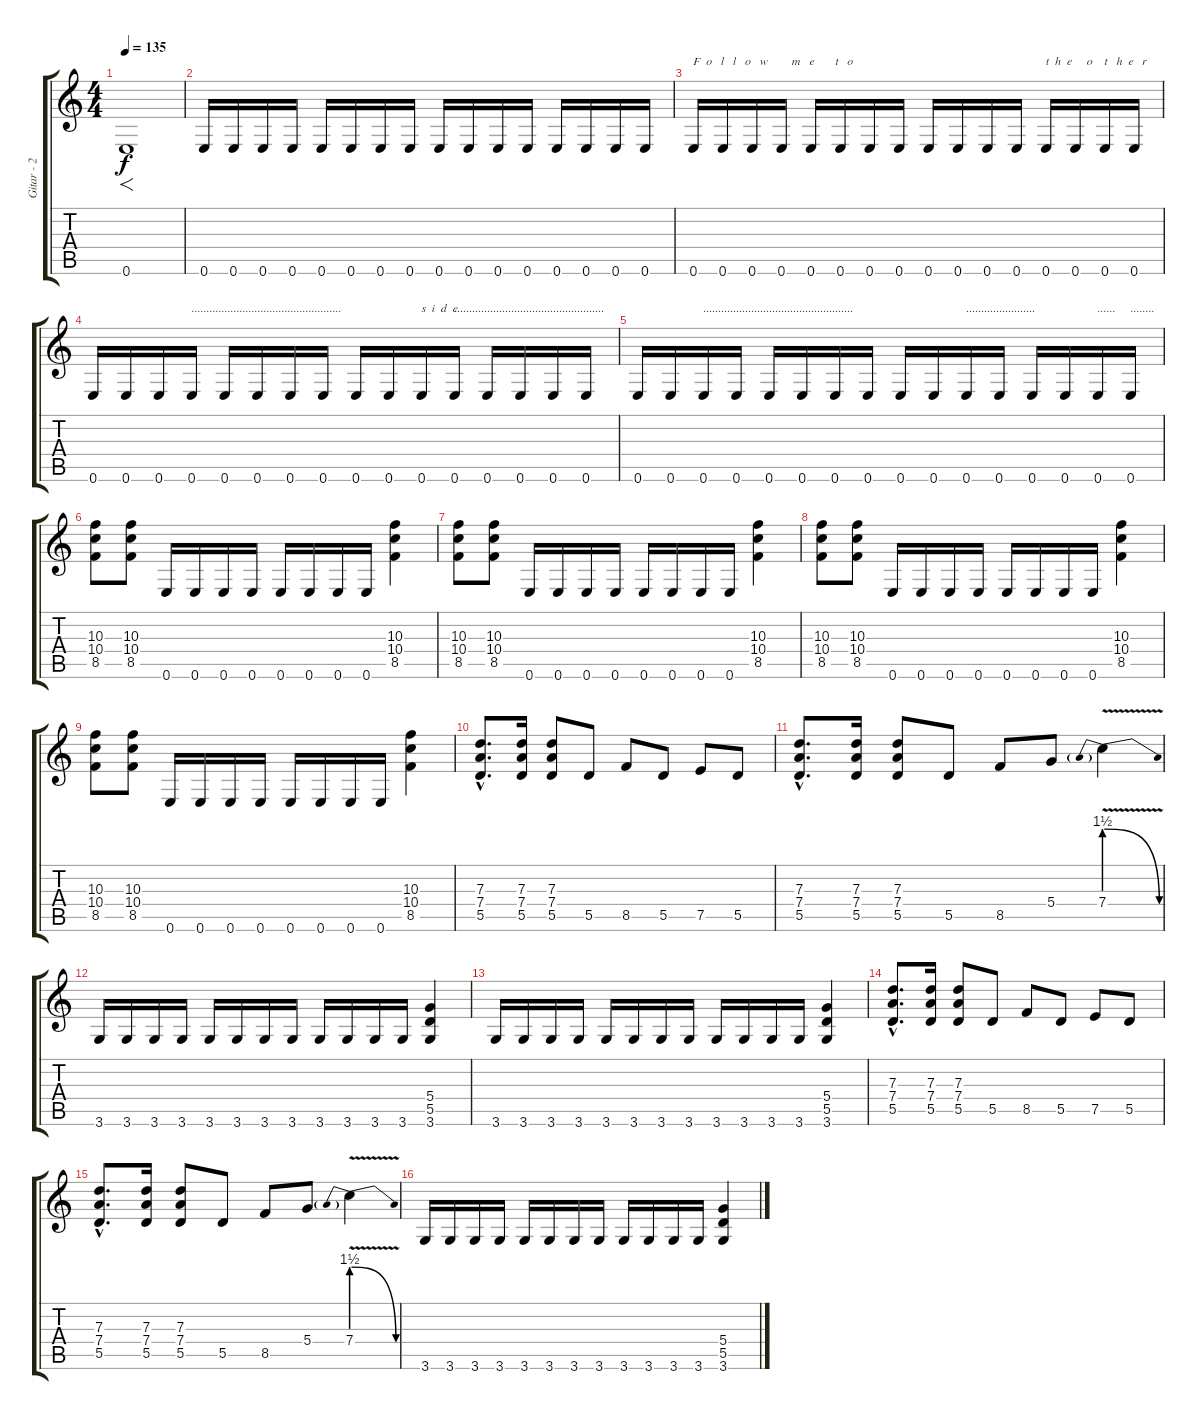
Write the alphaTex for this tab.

\track ("Gitar - 2" "Gitar - 2") {instrument distortionguitar}
\staff {score tabs}
\tuning (E4 B3 G3 D3 A2 E2) {hide}
\ts (4 4)
\tempo 135
\clef g2
\ks c
0.6.1{f dy f instrument distortionguitar} |
0.6.16 0.6.16 0.6.16 0.6.16 0.6.16 0.6.16 0.6.16 0.6.16 0.6.16 0.6.16 0.6.16 0.6.16 0.6.16 0.6.16 0.6.16 0.6.16 |
0.6.16{txt "F  o   l   l   o   w        m   e       t   o    "} 0.6.16 0.6.16 0.6.16 0.6.16 0.6.16 0.6.16 0.6.16 0.6.16 0.6.16 0.6.16 0.6.16 0.6.16{txt "t  h  e     o    t   h  e   r"} 0.6.16 0.6.16 0.6.16 |
0.6.16 0.6.16 0.6.16 0.6.16{txt ".................................................."} 0.6.16 0.6.16 0.6.16 0.6.16 0.6.16 0.6.16 0.6.16{txt "s  i  d  e"} 0.6.16{txt ".................................................."} 0.6.16 0.6.16 0.6.16 0.6.16 |
0.6.16 0.6.16 0.6.16{txt ".................................................."} 0.6.16 0.6.16 0.6.16 0.6.16 0.6.16 0.6.16 0.6.16 0.6.16{txt "......................."} 0.6.16 0.6.16 0.6.16 0.6.16{txt "......"} 0.6.16{txt "........"} |
(10.3 10.4 8.5).8 (10.3 10.4 8.5).8 0.6.16 0.6.16 0.6.16 0.6.16 0.6.16 0.6.16 0.6.16 0.6.16 (10.3 10.4 8.5).4 |
(10.3 10.4 8.5).8 (10.3 10.4 8.5).8 0.6.16 0.6.16 0.6.16 0.6.16 0.6.16 0.6.16 0.6.16 0.6.16 (10.3 10.4 8.5).4 |
(10.3 10.4 8.5).8 (10.3 10.4 8.5).8 0.6.16 0.6.16 0.6.16 0.6.16 0.6.16 0.6.16 0.6.16 0.6.16 (10.3 10.4 8.5).4 |
(10.3 10.4 8.5).8 (10.3 10.4 8.5).8 0.6.16 0.6.16 0.6.16 0.6.16 0.6.16 0.6.16 0.6.16 0.6.16 (10.3 10.4 8.5).4 |
(7.3{hac} 7.4{hac} 5.5{hac}).8{d} (7.3 7.4 5.5).16 (7.3 7.4 5.5).8 5.5.8{balance 16} 8.5.8 5.5.8 7.5.8 5.5.8 |
(7.3{hac} 7.4{hac} 5.5{hac}).8{d balance 8} (7.3 7.4 5.5).16 (7.3 7.4 5.5).8 5.5.8{balance 16} 8.5.8 5.4.8 7.4{be (prebendrelease 0 6 60 0) v}.4 |
3.6.16 3.6.16 3.6.16 3.6.16 3.6.16 3.6.16 3.6.16 3.6.16 3.6.16 3.6.16 3.6.16 3.6.16 (5.4 5.5 3.6).4 |
3.6.16 3.6.16 3.6.16 3.6.16 3.6.16 3.6.16 3.6.16 3.6.16 3.6.16 3.6.16 3.6.16 3.6.16 (5.4 5.5 3.6).4 |
(7.3{hac} 7.4{hac} 5.5{hac}).8{d} (7.3 7.4 5.5).16 (7.3 7.4 5.5).8 5.5.8{balance 16} 8.5.8 5.5.8 7.5.8 5.5.8 |
(7.3{hac} 7.4{hac} 5.5{hac}).8{d balance 8} (7.3 7.4 5.5).16 (7.3 7.4 5.5).8 5.5.8{balance 16} 8.5.8 5.4.8 7.4{be (prebendrelease 0 6 60 0) v}.4 |
3.6.16 3.6.16 3.6.16 3.6.16 3.6.16 3.6.16 3.6.16 3.6.16 3.6.16 3.6.16 3.6.16 3.6.16 (5.4 5.5 3.6).4
